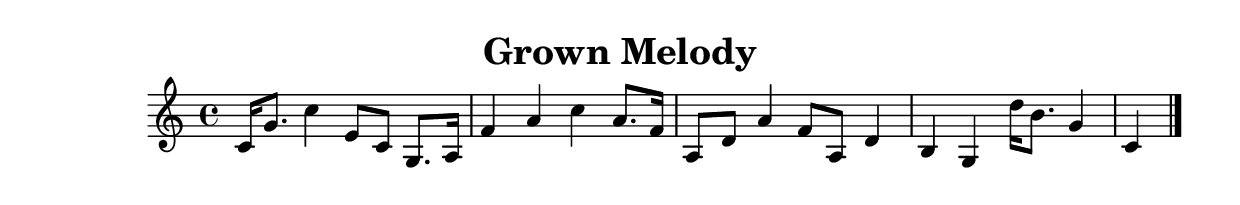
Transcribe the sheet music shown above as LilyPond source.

\header{title = "Grown Melody"}

\score{
\absolute {
 c'16 g'8. c''4 e'8 c'8 g8. a16 f'4 a'4 c''4 a'8. f'16 a8 d'8 a'4 f'8 a8 d'4 b4 g4 d''16 b'8. g'4 c'4 \bar"|."

}
\midi{}
\layout{}
}
